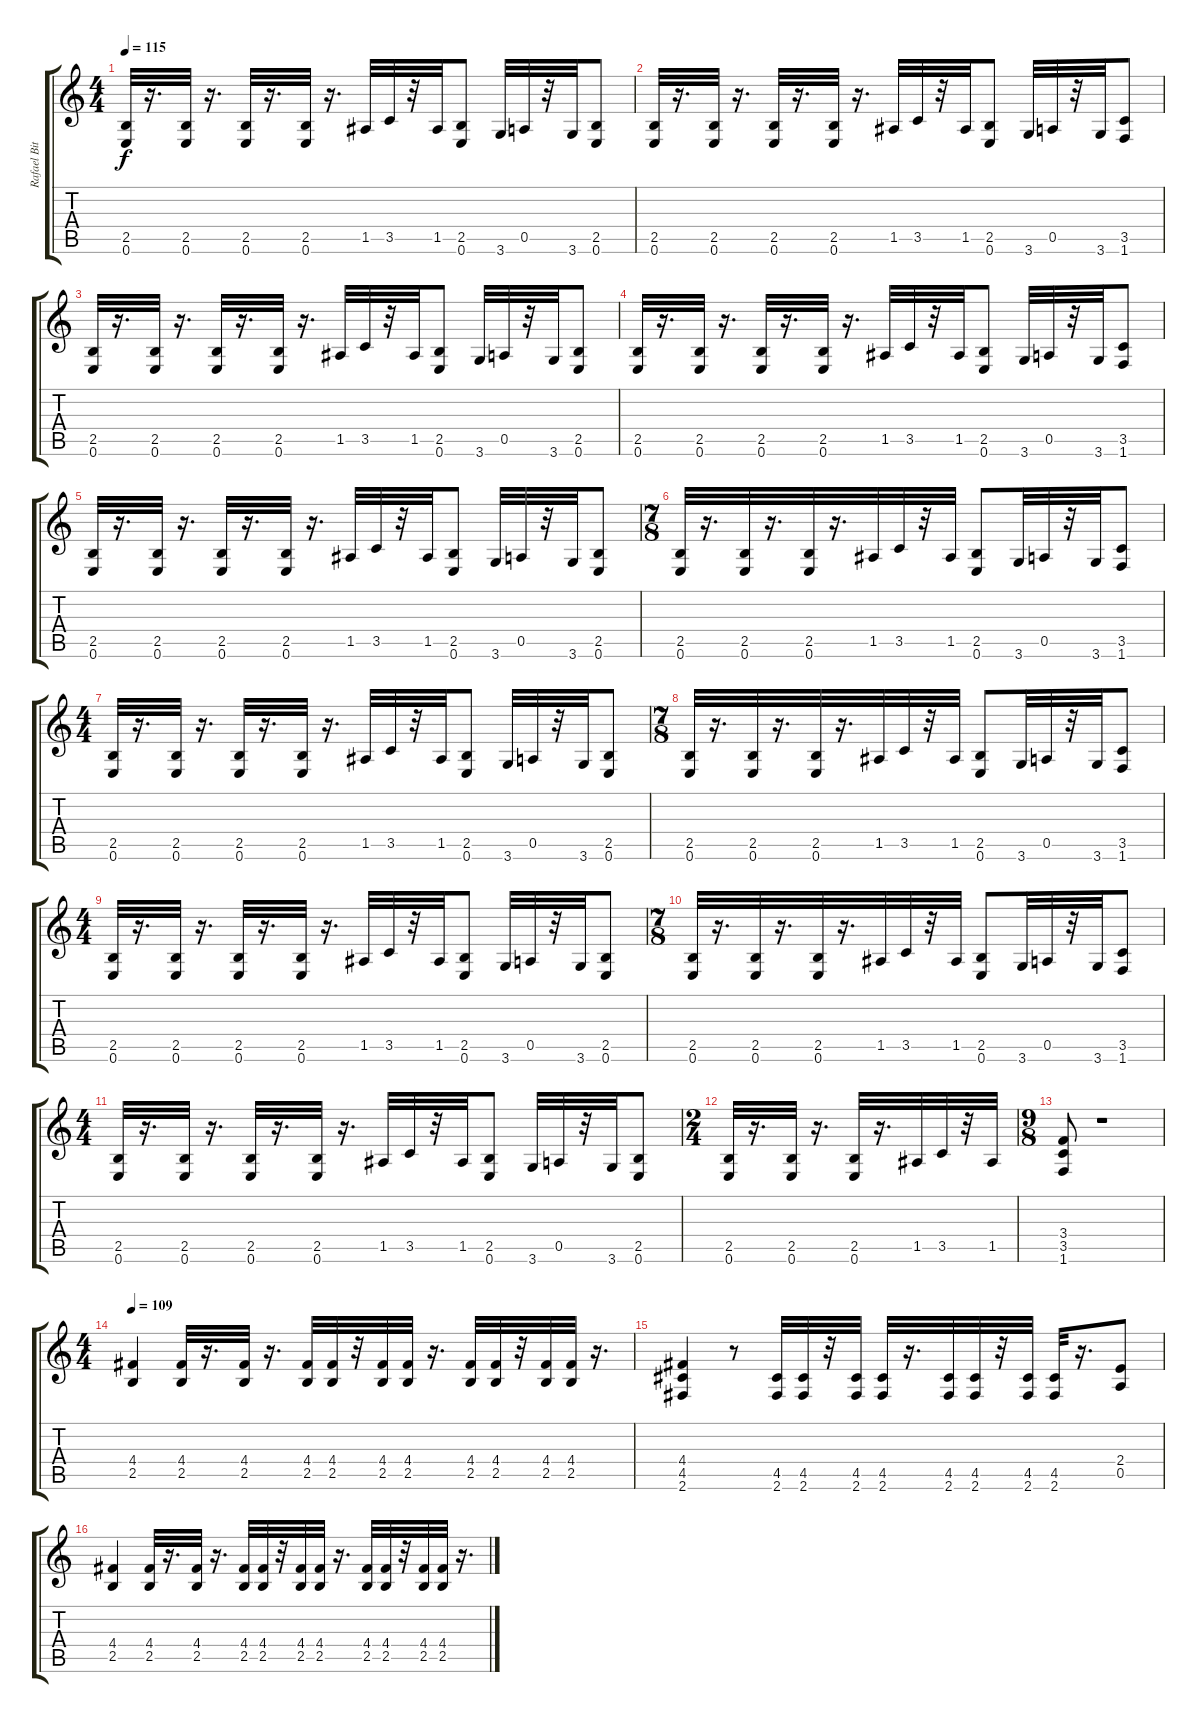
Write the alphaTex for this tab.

\track ("Rafael Bittencourt" "Rafael Bit") {instrument distortionguitar}
\staff {score tabs}
\tuning (E4 B3 G3 D3 A2 E2) {hide}
\ts (4 4)
\tempo 115
\clef g2
\ks c
(2.5 0.6).32{dy f instrument distortionguitar} r.16{d} (2.5 0.6).32 r.16{d} (2.5 0.6).32 r.16{d} (2.5 0.6).32 r.16{d} 1.5.32 3.5.32 r.32 1.5.32 (2.5 0.6).8 3.6.32 0.5.32 r.32 3.6.32 (2.5 0.6).8 |
(2.5 0.6).32 r.16{d} (2.5 0.6).32 r.16{d} (2.5 0.6).32 r.16{d} (2.5 0.6).32 r.16{d} 1.5.32 3.5.32 r.32 1.5.32 (2.5 0.6).8 3.6.32 0.5.32 r.32 3.6.32 (3.5 1.6).8 |
(2.5 0.6).32 r.16{d} (2.5 0.6).32 r.16{d} (2.5 0.6).32 r.16{d} (2.5 0.6).32 r.16{d} 1.5.32 3.5.32 r.32 1.5.32 (2.5 0.6).8 3.6.32 0.5.32 r.32 3.6.32 (2.5 0.6).8 |
(2.5 0.6).32 r.16{d} (2.5 0.6).32 r.16{d} (2.5 0.6).32 r.16{d} (2.5 0.6).32 r.16{d} 1.5.32 3.5.32 r.32 1.5.32 (2.5 0.6).8 3.6.32 0.5.32 r.32 3.6.32 (3.5 1.6).8 |
(2.5 0.6).32 r.16{d} (2.5 0.6).32 r.16{d} (2.5 0.6).32 r.16{d} (2.5 0.6).32 r.16{d} 1.5.32 3.5.32 r.32 1.5.32 (2.5 0.6).8 3.6.32 0.5.32 r.32 3.6.32 (2.5 0.6).8 |
\ts (7 8)
(2.5 0.6).32 r.16{d} (2.5 0.6).32 r.16{d} (2.5 0.6).32 r.16{d} 1.5.32 3.5.32 r.32 1.5.32 (2.5 0.6).8 3.6.32 0.5.32 r.32 3.6.32 (3.5 1.6).8 |
\ts (4 4)
(2.5 0.6).32 r.16{d} (2.5 0.6).32 r.16{d} (2.5 0.6).32 r.16{d} (2.5 0.6).32 r.16{d} 1.5.32 3.5.32 r.32 1.5.32 (2.5 0.6).8 3.6.32 0.5.32 r.32 3.6.32 (2.5 0.6).8 |
\ts (7 8)
(2.5 0.6).32 r.16{d} (2.5 0.6).32 r.16{d} (2.5 0.6).32 r.16{d} 1.5.32 3.5.32 r.32 1.5.32 (2.5 0.6).8 3.6.32 0.5.32 r.32 3.6.32 (3.5 1.6).8 |
\ts (4 4)
(2.5 0.6).32 r.16{d} (2.5 0.6).32 r.16{d} (2.5 0.6).32 r.16{d} (2.5 0.6).32 r.16{d} 1.5.32 3.5.32 r.32 1.5.32 (2.5 0.6).8 3.6.32 0.5.32 r.32 3.6.32 (2.5 0.6).8 |
\ts (7 8)
(2.5 0.6).32 r.16{d} (2.5 0.6).32 r.16{d} (2.5 0.6).32 r.16{d} 1.5.32 3.5.32 r.32 1.5.32 (2.5 0.6).8 3.6.32 0.5.32 r.32 3.6.32 (3.5 1.6).8 |
\ts (4 4)
(2.5 0.6).32 r.16{d} (2.5 0.6).32 r.16{d} (2.5 0.6).32 r.16{d} (2.5 0.6).32 r.16{d} 1.5.32 3.5.32 r.32 1.5.32 (2.5 0.6).8 3.6.32 0.5.32 r.32 3.6.32 (2.5 0.6).8 |
\ts (2 4)
(2.5 0.6).32 r.16{d} (2.5 0.6).32 r.16{d} (2.5 0.6).32 r.16{d} 1.5.32 3.5.32 r.32 1.5.32 |
\ts (9 8)
(3.4 3.5 1.6).8 r.1 |
\ts (4 4)
\tempo 109
(4.4 2.5).4 (4.4 2.5).32 r.16{d} (4.4 2.5).32 r.16{d} (4.4 2.5).32 (4.4 2.5).32 r.32 (4.4 2.5).32 (4.4 2.5).32 r.16{d} (4.4 2.5).32 (4.4 2.5).32 r.32 (4.4 2.5).32 (4.4 2.5).32 r.16{d} |
(4.4 4.5 2.6).4 r.8 (4.5 2.6).32 (4.5 2.6).32 r.32 (4.5 2.6).32 (4.5 2.6).32 r.16{d} (4.5 2.6).32 (4.5 2.6).32 r.32 (4.5 2.6).32 (4.5 2.6).32 r.16{d} (2.4 0.5).8 |
(4.4 2.5).4 (4.4 2.5).32 r.16{d} (4.4 2.5).32 r.16{d} (4.4 2.5).32 (4.4 2.5).32 r.32 (4.4 2.5).32 (4.4 2.5).32 r.16{d} (4.4 2.5).32 (4.4 2.5).32 r.32 (4.4 2.5).32 (4.4 2.5).32 r.16{d}
